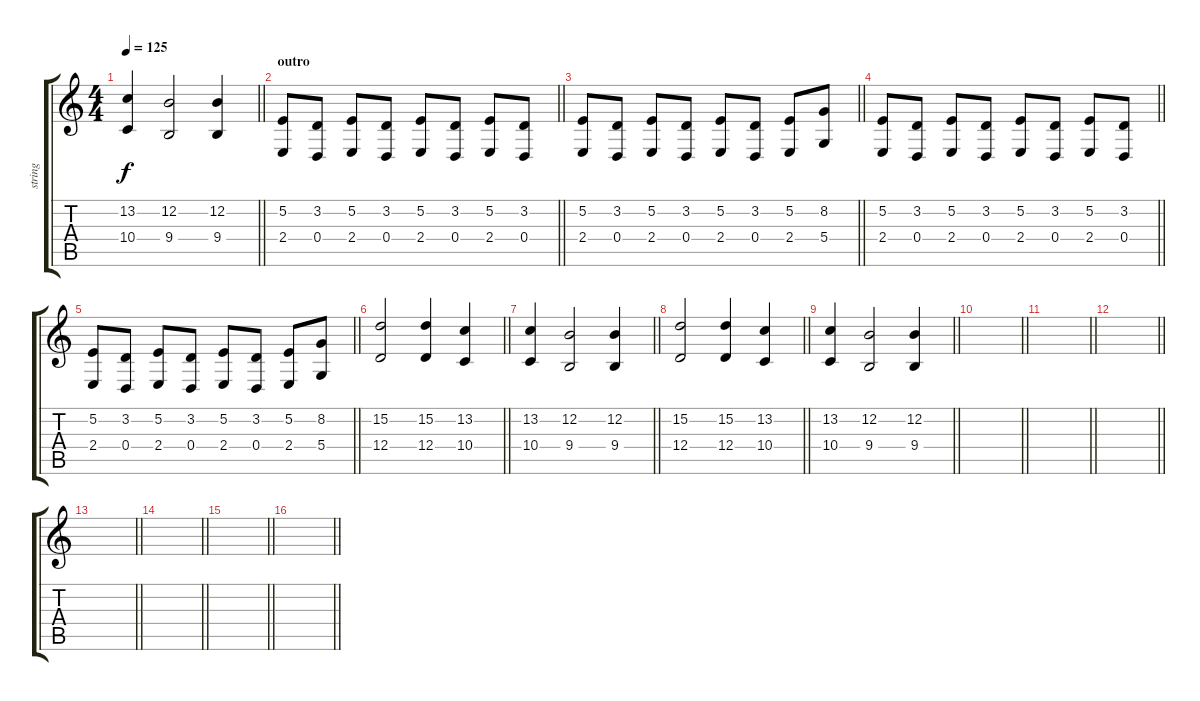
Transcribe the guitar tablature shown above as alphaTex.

\track ("string " "string ") {instrument tremolostrings}
\staff {score tabs}
\tuning (E4 B3 G3 D3 A2 E2) {hide}
\ts (4 4)
\tempo 125
\clef g2
\barLineRight lightlight
\ks c
(13.2 10.4).4{dy f} (12.2 9.4).2 (12.2 9.4).4 |
\section ("" "outro")
\barLineRight lightlight
(5.2 2.4).8 (3.2 0.4).8 (5.2 2.4).8 (3.2 0.4).8 (5.2 2.4).8 (3.2 0.4).8 (5.2 2.4).8 (3.2 0.4).8 |
\barLineRight lightlight
(5.2 2.4).8 (3.2 0.4).8 (5.2 2.4).8 (3.2 0.4).8 (5.2 2.4).8 (3.2 0.4).8 (5.2 2.4).8 (8.2 5.4).8 |
\barLineRight lightlight
(5.2 2.4).8 (3.2 0.4).8 (5.2 2.4).8 (3.2 0.4).8 (5.2 2.4).8 (3.2 0.4).8 (5.2 2.4).8 (3.2 0.4).8 |
\barLineRight lightlight
(5.2 2.4).8 (3.2 0.4).8 (5.2 2.4).8 (3.2 0.4).8 (5.2 2.4).8 (3.2 0.4).8 (5.2 2.4).8 (8.2 5.4).8 |
\barLineRight lightlight
(15.2 12.4).2 (15.2 12.4).4 (13.2 10.4).4 |
\barLineRight lightlight
(13.2 10.4).4 (12.2 9.4).2 (12.2 9.4).4 |
\barLineRight lightlight
(15.2 12.4).2 (15.2 12.4).4 (13.2 10.4).4 |
\barLineRight lightlight
(13.2 10.4).4 (12.2 9.4).2 (12.2 9.4).4 |
\barLineRight lightlight
|
\barLineRight lightlight
|
\barLineRight lightlight
|
\barLineRight lightlight
|
\barLineRight lightlight
|
\barLineRight lightlight
|
\barLineRight lightlight
